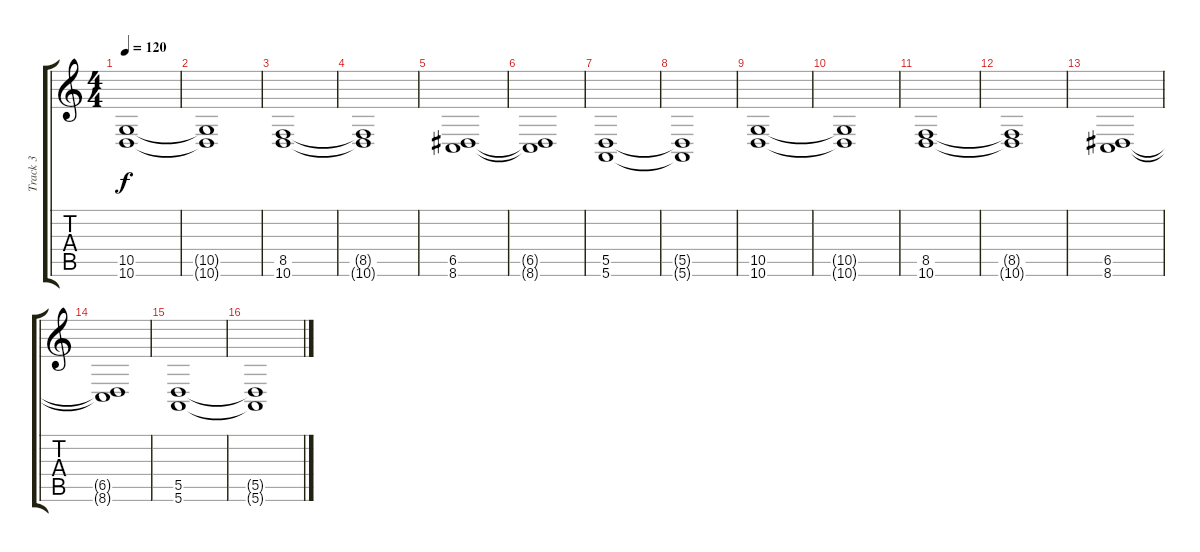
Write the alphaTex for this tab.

\track ("Track 3" "Track 3") {instrument stringensemble1}
\staff {score tabs}
\tuning (E4 B3 G3 D3 A2 E2) {hide}
\ts (4 4)
\tempo 120
\clef g2
\ks c
(10.5 10.6).1{dy f} |
(10.5{t} 10.6{t}).1 |
(8.5 10.6).1 |
(8.5{t} 10.6{t}).1 |
(6.5 8.6).1 |
(6.5{t} 8.6{t}).1 |
(5.5 5.6).1 |
(5.5{t} 5.6{t}).1 |
(10.5 10.6).1 |
(10.5{t} 10.6{t}).1 |
(8.5 10.6).1 |
(8.5{t} 10.6{t}).1 |
(6.5 8.6).1 |
(6.5{t} 8.6{t}).1 |
(5.5 5.6).1 |
(5.5{t} 5.6{t}).1
